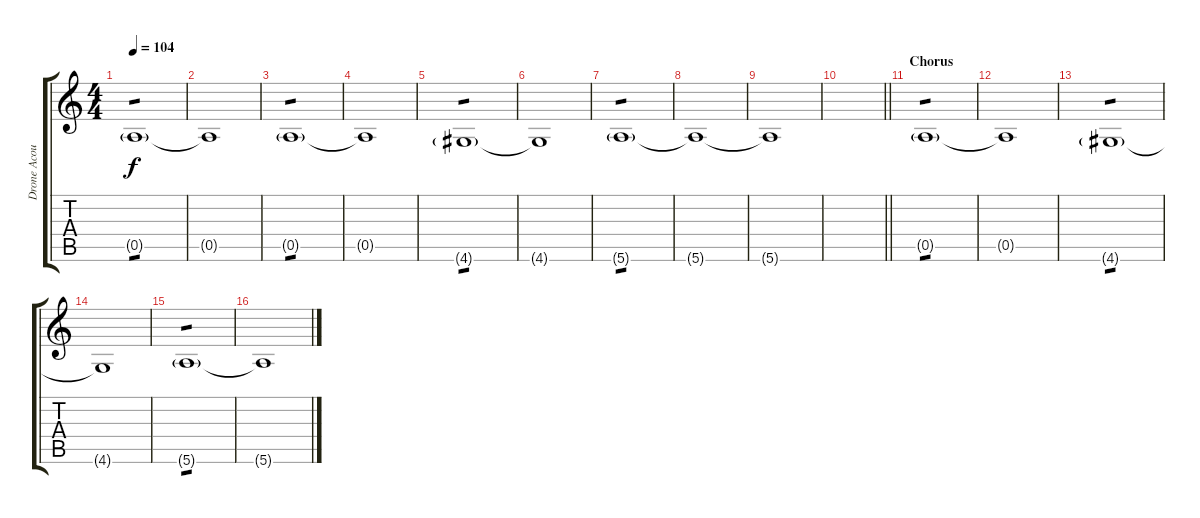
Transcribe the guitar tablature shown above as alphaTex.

\track ("Drone Acoustic" "Drone Acou") {instrument acousticguitarsteel}
\staff {score tabs}
\tuning (E4 B3 G3 D3 A2 E2) {hide}
\ts (4 4)
\tempo 104
\clef g2
\ks c
0.5{g}.1{tp 1 dy f} |
0.5{t}.1 |
0.5{g}.1{tp 1} |
0.5{t}.1 |
4.6{g}.1{tp 1} |
4.6{t}.1 |
5.6{g}.1{tp 1} |
5.6{t}.1 |
5.6{t}.1 |
\barLineRight lightlight
|
\section ("" "Chorus")
0.5{g}.1{tp 1} |
0.5{t}.1 |
4.6{g}.1{tp 1} |
4.6{t}.1 |
5.6{g}.1{tp 1} |
5.6{t}.1
